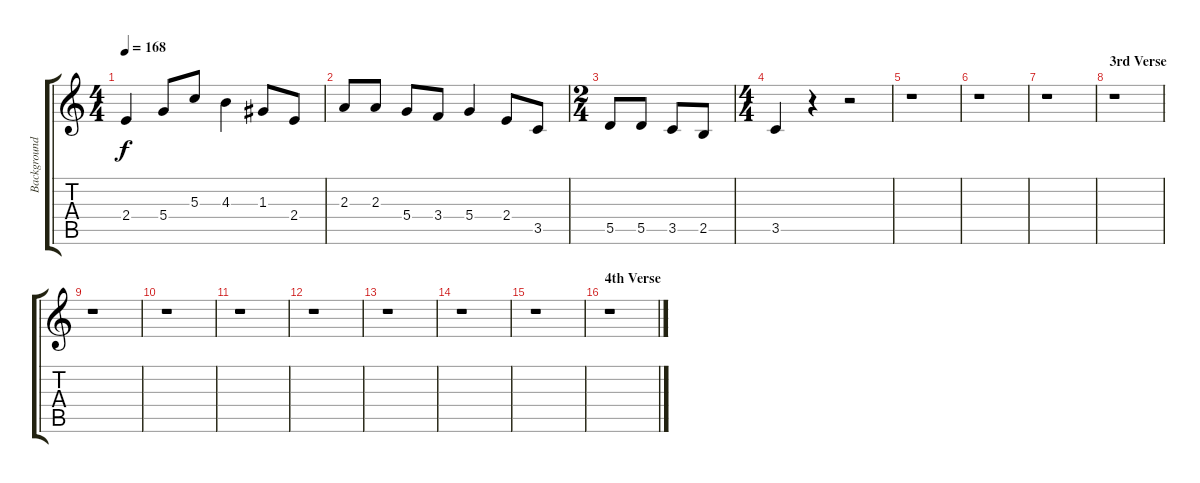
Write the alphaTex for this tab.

\track ("Background Vocals" "Background") {instrument flute}
\staff {score tabs}
\tuning (E5 B4 G4 D4 A3 E3) {hide}
\ts (4 4)
\tempo 168
\clef g2
\ks c
2.4.4{dy f} 5.4.8 5.3.8 4.3.4 1.3.8 2.4.8 |
2.3.8 2.3.8 5.4.8 3.4.8 5.4.4 2.4.8 3.5.8 |
\ts (2 4)
5.5.8 5.5.8 3.5.8 2.5.8 |
\ts (4 4)
3.5.4 r.4 r.2 |
r.1 |
r.1 |
r.1 |
\section ("" "3rd Verse")
r.1 |
r.1 |
r.1 |
r.1 |
r.1 |
r.1 |
r.1 |
r.1 |
\section ("" "4th Verse")
r.1
